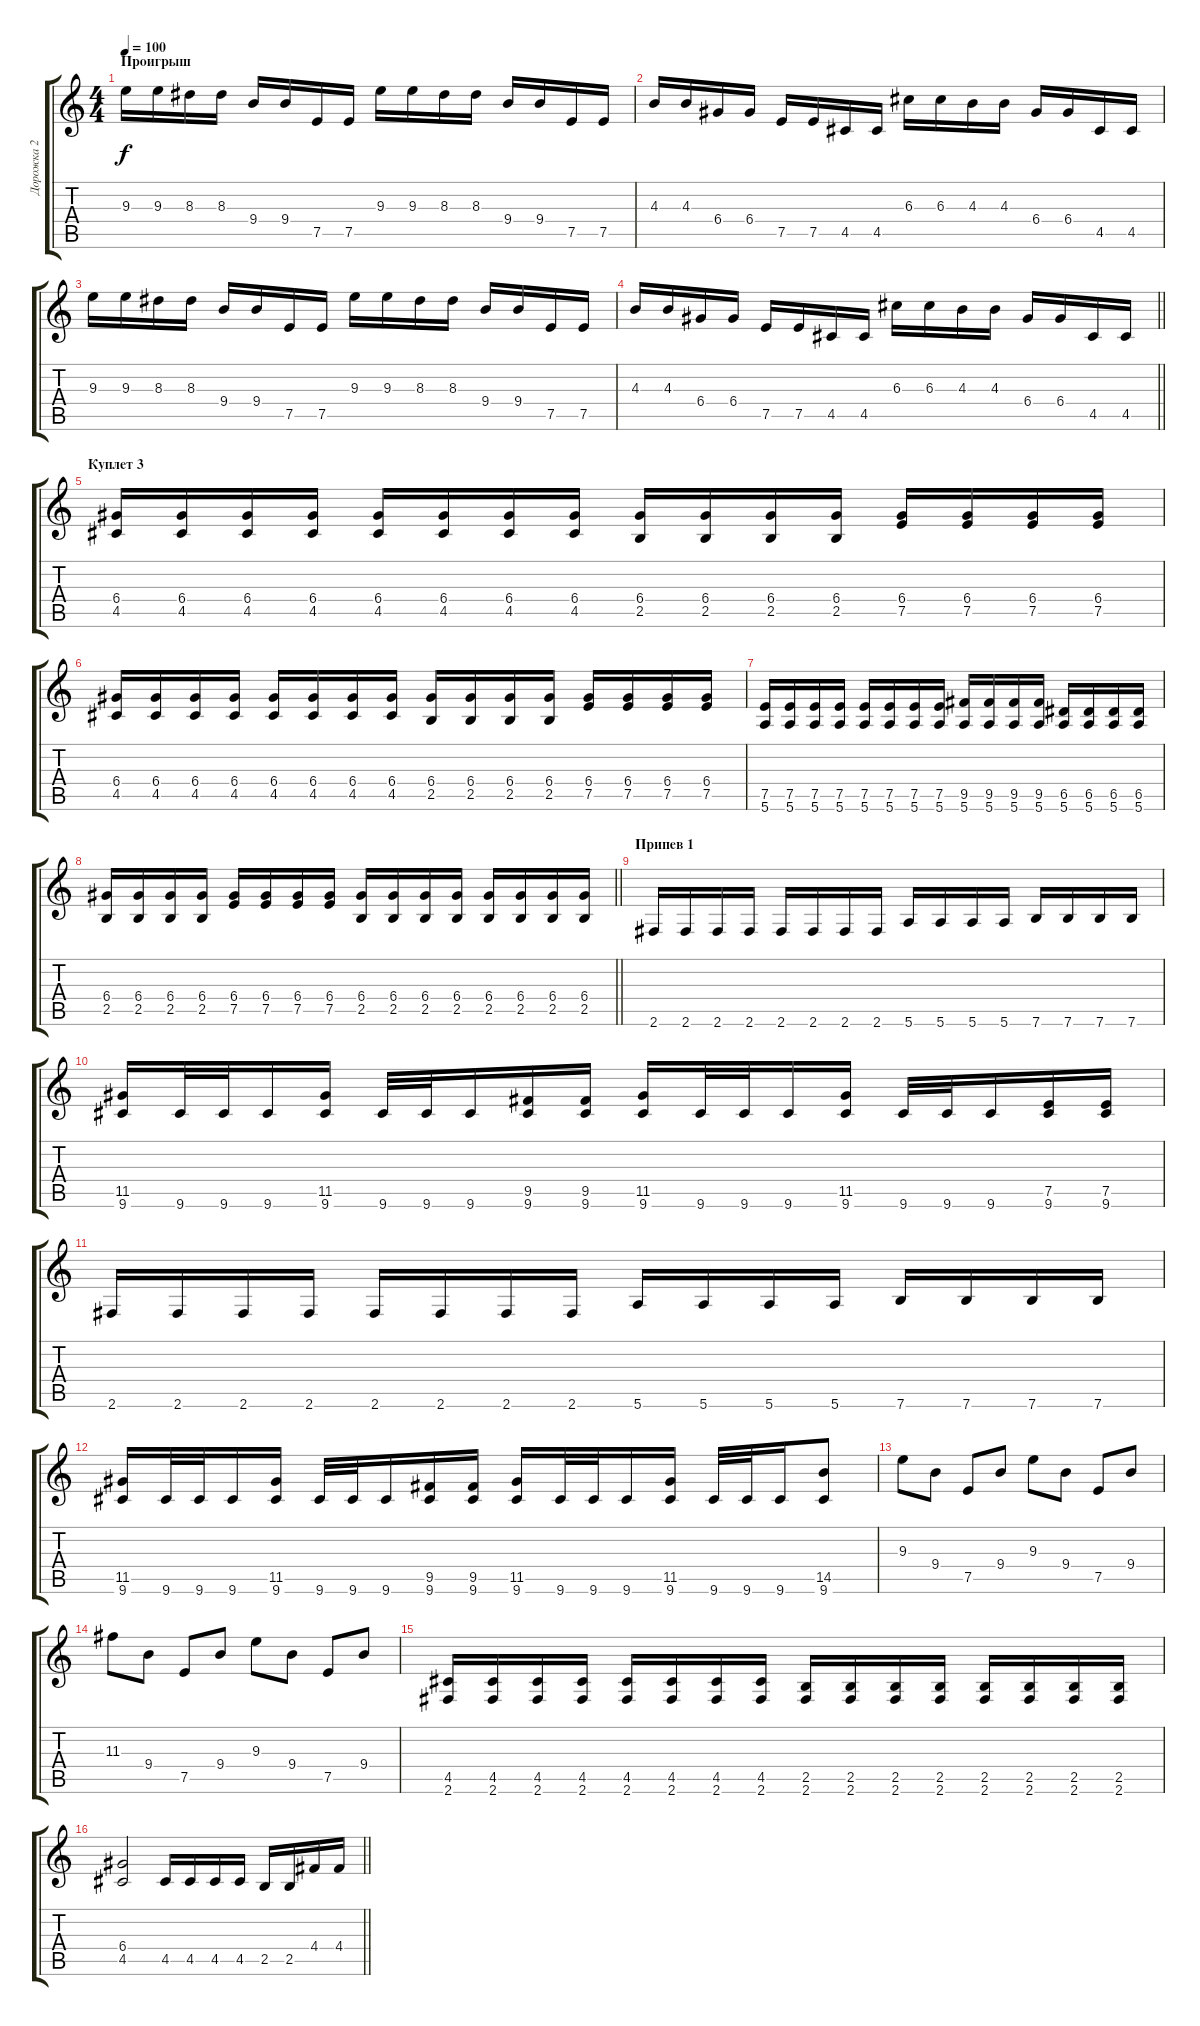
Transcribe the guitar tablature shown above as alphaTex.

\track ("Дорожка 2" "Дорожка 2") {instrument distortionguitar}
\staff {score tabs}
\tuning (E4 B3 G3 D3 A2 E2) {hide}
\ts (4 4)
\section ("" "Проигрыш")
\tempo 100
\clef g2
\ks c
9.3.16{dy f} 9.3.16 8.3.16 8.3.16 9.4.16 9.4.16 7.5.16 7.5.16 9.3.16 9.3.16 8.3.16 8.3.16 9.4.16 9.4.16 7.5.16 7.5.16 |
4.3.16 4.3.16 6.4.16 6.4.16 7.5.16 7.5.16 4.5.16 4.5.16 6.3.16 6.3.16 4.3.16 4.3.16 6.4.16 6.4.16 4.5.16 4.5.16 |
9.3.16 9.3.16 8.3.16 8.3.16 9.4.16 9.4.16 7.5.16 7.5.16 9.3.16 9.3.16 8.3.16 8.3.16 9.4.16 9.4.16 7.5.16 7.5.16 |
\barLineRight lightlight
4.3.16 4.3.16 6.4.16 6.4.16 7.5.16 7.5.16 4.5.16 4.5.16 6.3.16 6.3.16 4.3.16 4.3.16 6.4.16 6.4.16 4.5.16 4.5.16 |
\section ("" "Куплет 3")
(6.4 4.5).16 (6.4 4.5).16 (6.4 4.5).16 (6.4 4.5).16 (6.4 4.5).16 (6.4 4.5).16 (6.4 4.5).16 (6.4 4.5).16 (6.4 2.5).16 (6.4 2.5).16 (6.4 2.5).16 (6.4 2.5).16 (6.4 7.5).16 (6.4 7.5).16 (6.4 7.5).16 (6.4 7.5).16 |
(6.4 4.5).16 (6.4 4.5).16 (6.4 4.5).16 (6.4 4.5).16 (6.4 4.5).16 (6.4 4.5).16 (6.4 4.5).16 (6.4 4.5).16 (6.4 2.5).16 (6.4 2.5).16 (6.4 2.5).16 (6.4 2.5).16 (6.4 7.5).16 (6.4 7.5).16 (6.4 7.5).16 (6.4 7.5).16 |
(7.5 5.6).16 (7.5 5.6).16 (7.5 5.6).16 (7.5 5.6).16 (7.5 5.6).16 (7.5 5.6).16 (7.5 5.6).16 (7.5 5.6).16 (9.5 5.6).16 (9.5 5.6).16 (9.5 5.6).16 (9.5 5.6).16 (6.5 5.6).16 (6.5 5.6).16 (6.5 5.6).16 (6.5 5.6).16 |
\barLineRight lightlight
(6.4 2.5).16 (6.4 2.5).16 (6.4 2.5).16 (6.4 2.5).16 (6.4 7.5).16 (6.4 7.5).16 (6.4 7.5).16 (6.4 7.5).16 (6.4 2.5).16 (6.4 2.5).16 (6.4 2.5).16 (6.4 2.5).16 (6.4 2.5).16 (6.4 2.5).16 (6.4 2.5).16 (6.4 2.5).16 |
\section ("" "Припев 1")
2.6.16 2.6.16 2.6.16 2.6.16 2.6.16 2.6.16 2.6.16 2.6.16 5.6.16 5.6.16 5.6.16 5.6.16 7.6.16 7.6.16 7.6.16 7.6.16 |
(11.5 9.6).16 9.6.32 9.6.32 9.6.16 (11.5 9.6).16 9.6.32 9.6.32 9.6.16 (9.5 9.6).16 (9.5 9.6).16 (11.5 9.6).16 9.6.32 9.6.32 9.6.16 (11.5 9.6).16 9.6.32 9.6.32 9.6.16 (7.5 9.6).16 (7.5 9.6).16 |
2.6.16 2.6.16 2.6.16 2.6.16 2.6.16 2.6.16 2.6.16 2.6.16 5.6.16 5.6.16 5.6.16 5.6.16 7.6.16 7.6.16 7.6.16 7.6.16 |
(11.5 9.6).16 9.6.32 9.6.32 9.6.16 (11.5 9.6).16 9.6.32 9.6.32 9.6.16 (9.5 9.6).16 (9.5 9.6).16 (11.5 9.6).16 9.6.32 9.6.32 9.6.16 (11.5 9.6).16 9.6.32 9.6.32 9.6.16 (14.5 9.6).8 |
9.3.8 9.4.8 7.5.8 9.4.8 9.3.8 9.4.8 7.5.8 9.4.8 |
11.3.8 9.4.8 7.5.8 9.4.8 9.3.8 9.4.8 7.5.8 9.4.8 |
(4.5 2.6).16 (4.5 2.6).16 (4.5 2.6).16 (4.5 2.6).16 (4.5 2.6).16 (4.5 2.6).16 (4.5 2.6).16 (4.5 2.6).16 (2.5 2.6).16 (2.5 2.6).16 (2.5 2.6).16 (2.5 2.6).16 (2.5 2.6).16 (2.5 2.6).16 (2.5 2.6).16 (2.5 2.6).16 |
\barLineRight lightlight
(6.4 4.5).2 4.5.16 4.5.16 4.5.16 4.5.16 2.5.16 2.5.16 4.4.16 4.4.16
